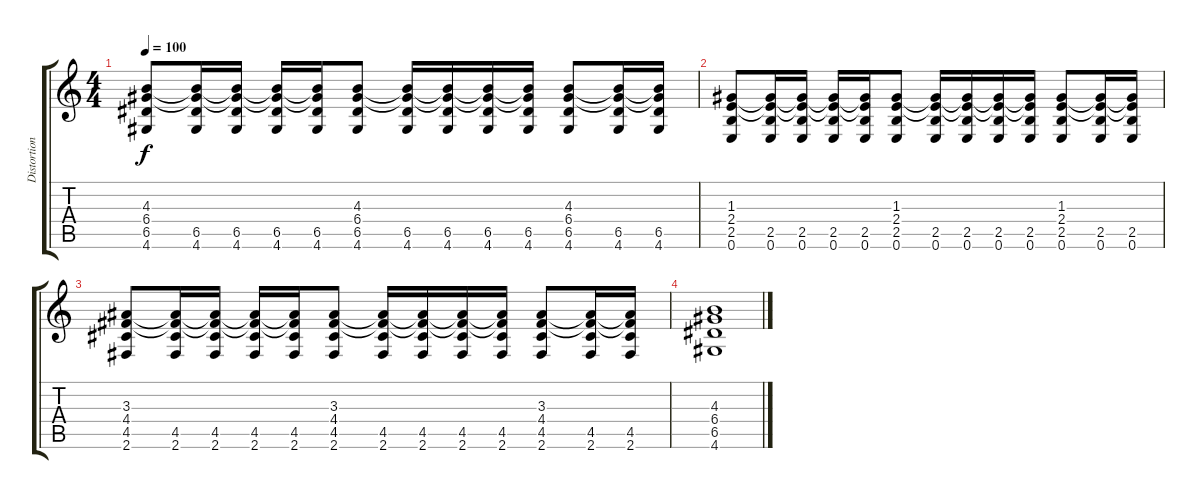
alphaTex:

\track ("Distortion Guitar" "Distortion") {instrument distortionguitar}
\staff {score tabs}
\tuning (E4 B3 G3 D3 A2 E2) {hide}
\ts (4 4)
\tempo 100
\clef g2
\ks c
(4.3 6.4 6.5 4.6).8{dy f} (4.3{t} 6.4{t} 6.5 4.6).16 (4.3{t} 6.4{t} 6.5 4.6).16 (4.3{t} 6.4{t} 6.5 4.6).16 (4.3{t} 6.4{t} 6.5 4.6).16 (4.3 6.4 6.5 4.6).8 (4.3{t} 6.4{t} 6.5 4.6).16 (4.3{t} 6.4{t} 6.5 4.6).16 (4.3{t} 6.4{t} 6.5 4.6).16 (4.3{t} 6.4{t} 6.5 4.6).16 (4.3 6.4 6.5 4.6).8 (4.3{t} 6.4{t} 6.5 4.6).16 (4.3{t} 6.4{t} 6.5 4.6).16 |
(1.3 2.4 2.5 0.6).8 (1.3{t} 2.4{t} 2.5 0.6).16 (1.3{t} 2.4{t} 2.5 0.6).16 (1.3{t} 2.4{t} 2.5 0.6).16 (1.3{t} 2.4{t} 2.5 0.6).16 (1.3 2.4 2.5 0.6).8 (1.3{t} 2.4{t} 2.5 0.6).16 (1.3{t} 2.4{t} 2.5 0.6).16 (1.3{t} 2.4{t} 2.5 0.6).16 (1.3{t} 2.4{t} 2.5 0.6).16 (1.3 2.4 2.5 0.6).8 (1.3{t} 2.4{t} 2.5 0.6).16 (1.3{t} 2.4{t} 2.5 0.6).16 |
(3.3 4.4 4.5 2.6).8 (3.3{t} 4.4{t} 4.5 2.6).16 (3.3{t} 4.4{t} 4.5 2.6).16 (3.3{t} 4.4{t} 4.5 2.6).16 (3.3{t} 4.4{t} 4.5 2.6).16 (3.3 4.4 4.5 2.6).8 (3.3{t} 4.4{t} 4.5 2.6).16 (3.3{t} 4.4{t} 4.5 2.6).16 (3.3{t} 4.4{t} 4.5 2.6).16 (3.3{t} 4.4{t} 4.5 2.6).16 (3.3 4.4 4.5 2.6).8 (3.3{t} 4.4{t} 4.5 2.6).16 (3.3{t} 4.4{t} 4.5 2.6).16 |
(4.3 6.4 6.5 4.6).1
